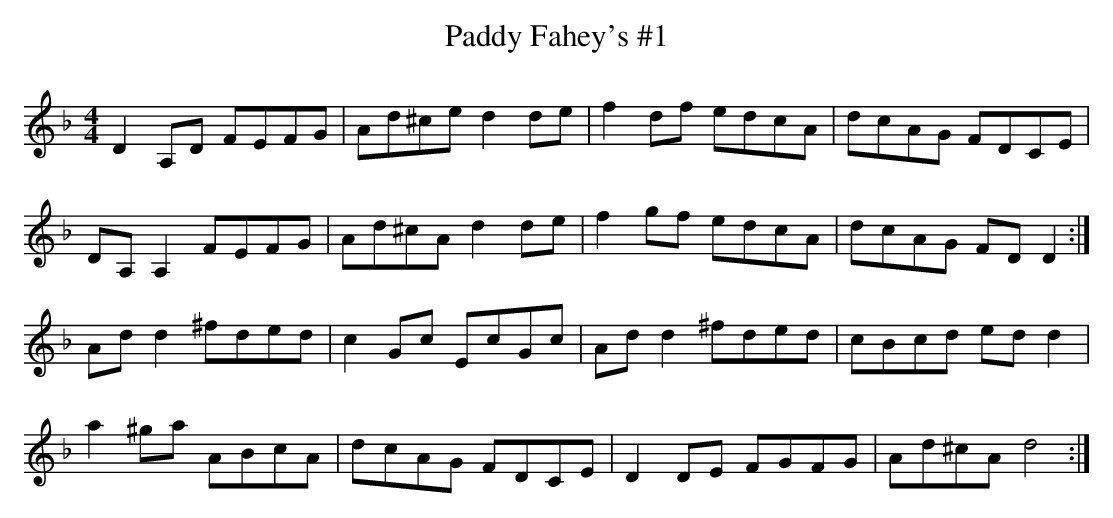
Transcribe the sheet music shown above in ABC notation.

X:1
T: Paddy Fahey's #1
M: 4/4
L: 1/8
K: Dm
D2 A,D FEFG|Ad^ce d2 de|f2 df edcA|dcAG FDCE|
DA, A,2 FEFG|Ad^cA d2 de|f2 gf edcA|dcAG FD D2 :|
Ad d2 ^fded|c2 Gc EcGc|Ad d2 ^fded|cBcd ed d2|
a2 ^ga ABcA|dcAG FDCE|D2 DE FGFG|Ad^cA d4 :|
